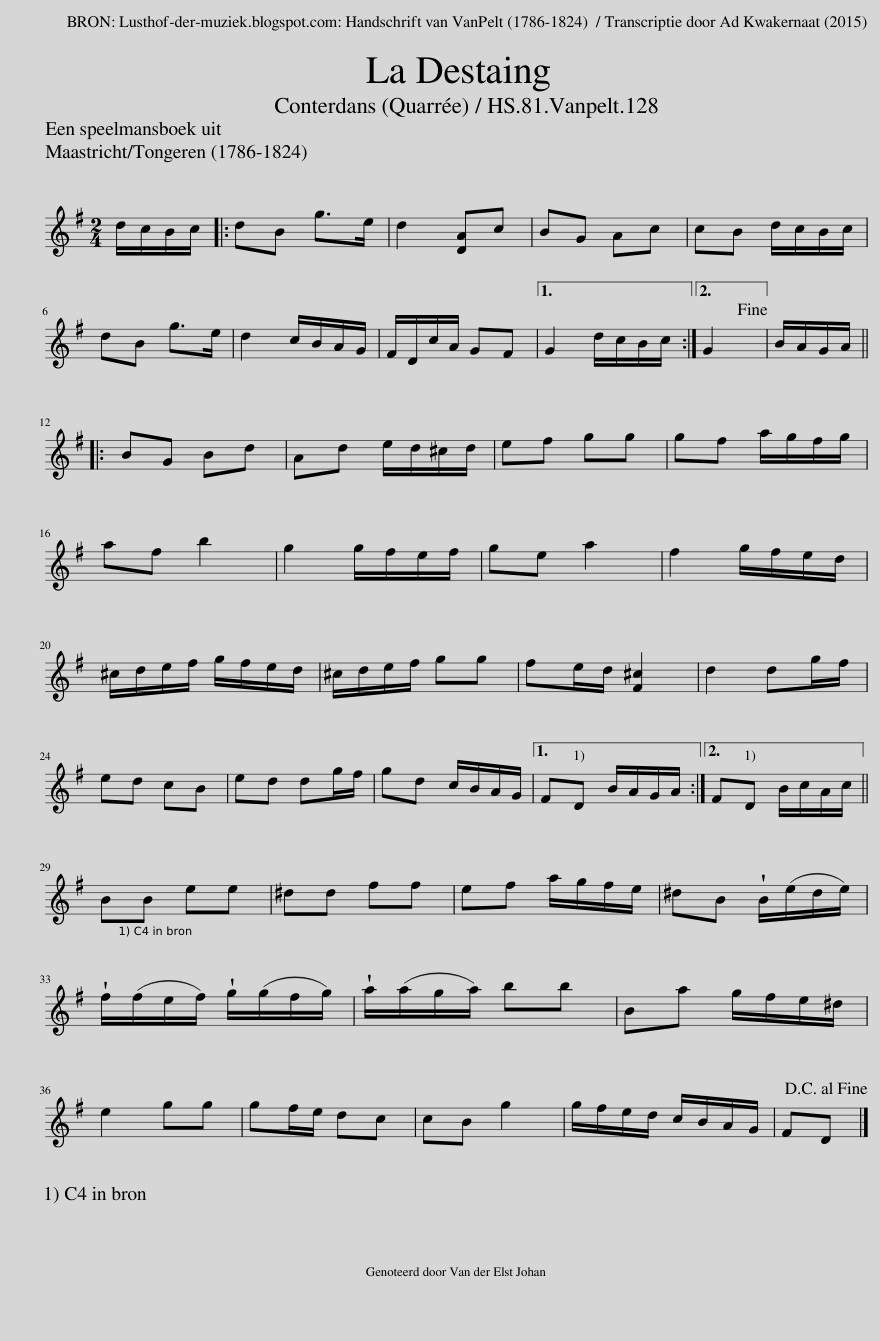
X:1
L:1/8
Q:1/4=115
M:2/4
I:linebreak $
K:G
V:1 treble
V:1
 d/c/B/c/ |: dB g>e | d2 [DA]c | BG Ac | cB d/c/B/c/ |$ %5
 dB g>e | d2 c/B/A/G/ | F/D/c/A/ GF |1 G2 d/c/B/c/ :|2 G2!fine! || %10
 B/A/G/A/ |:$ BG Bd | Ad e/d/^c/d/ | ef gg | gf a/g/f/g/ |$ %15
 af b2 | g2 g/f/e/f/ | ge a2 | f2 g/f/e/d/ |$ ^c/d/e/f/ g/f/e/d/ | %20
 ^c/d/e/f/ gg | fe/d/ [F^c]2 | d2 dg/f/ |$ ed cB | ed dg/f/ | %25
 gd c/B/A/G/ |1 FD B/A/G/A/ :|2 FD B/c/A/c/ ||$ BB ee | ^dd ff | %30
 ef a/g/f/e/ | ^dB !wedge!B/(e/d/e/) |$ !wedge!f/(f/e/f/) !wedge!g/(g/f/g/) | !wedge!a/(a/g/a/) bb | Ba g/f/e/^d/ |$ %35
 e2 gg | gf/e/ dc | cB g2 | g/f/e/d/ c/B/A/G/ | FD!D.C.! |] %40
